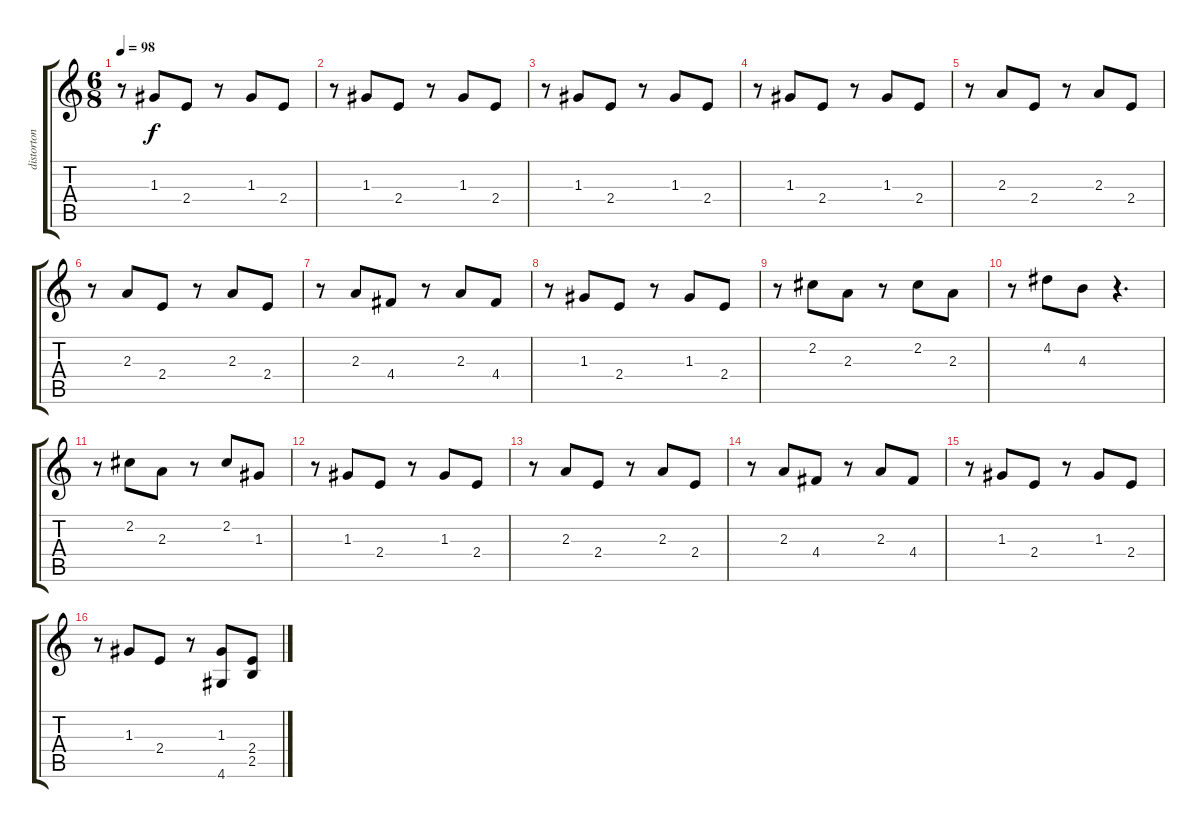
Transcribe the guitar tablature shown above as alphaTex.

\track ("distorton" "distorton") {instrument distortionguitar}
\staff {score tabs}
\tuning (E4 B3 G3 D3 A2 E2) {hide}
\ts (6 8)
\tempo 98
\clef g2
\ks c
r.8{dy f} 1.3.8 2.4.8 r.8 1.3.8 2.4.8 |
r.8 1.3.8 2.4.8 r.8 1.3.8 2.4.8 |
r.8 1.3.8 2.4.8 r.8 1.3.8 2.4.8 |
r.8 1.3.8 2.4.8 r.8 1.3.8 2.4.8 |
r.8 2.3.8 2.4.8 r.8 2.3.8 2.4.8 |
r.8 2.3.8 2.4.8 r.8 2.3.8 2.4.8 |
r.8 2.3.8 4.4.8 r.8 2.3.8 4.4.8 |
r.8 1.3.8 2.4.8 r.8 1.3.8 2.4.8 |
r.8 2.2.8 2.3.8 r.8 2.2.8 2.3.8 |
r.8 4.2.8 4.3.8 r.4{d} |
r.8 2.2.8 2.3.8 r.8 2.2.8 1.3.8 |
r.8 1.3.8 2.4.8 r.8 1.3.8 2.4.8 |
r.8 2.3.8 2.4.8 r.8 2.3.8 2.4.8 |
r.8 2.3.8 4.4.8 r.8 2.3.8 4.4.8 |
r.8 1.3.8 2.4.8 r.8 1.3.8 2.4.8 |
r.8 1.3.8 2.4.8 r.8 (1.3 4.6).8 (2.4 2.5).8
